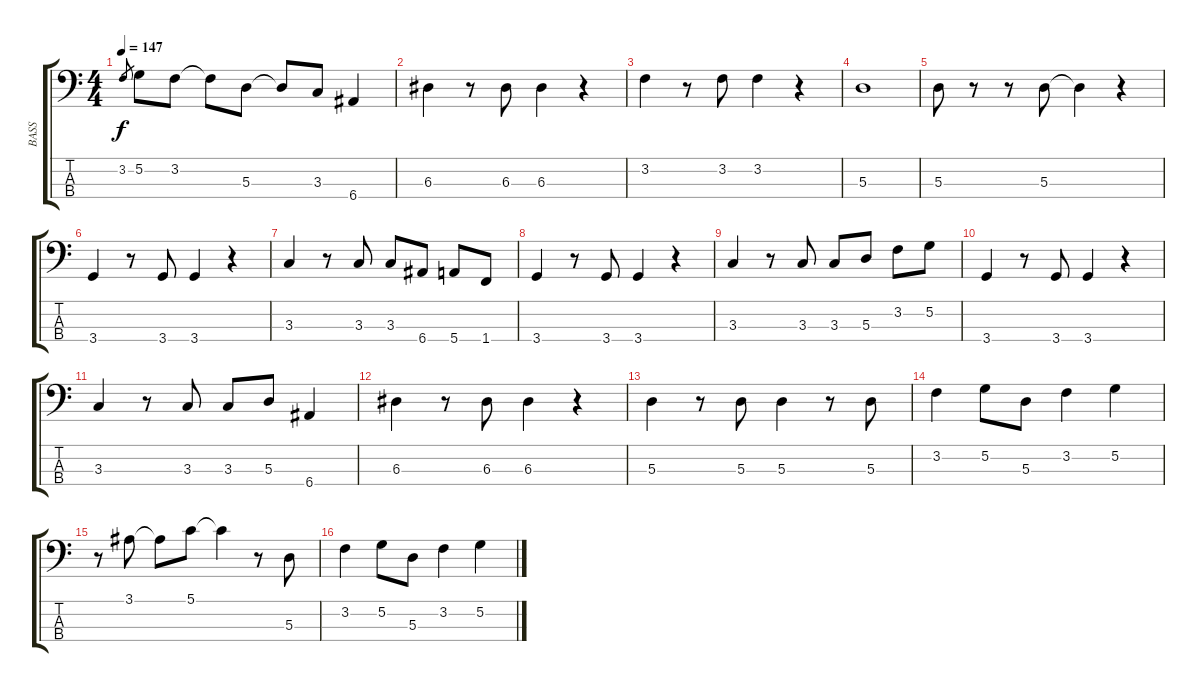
\track ("BASS" "BASS") {instrument electricbassfinger}
\staff {score tabs}
\tuning (G2 D2 A1 E1) {hide}
\ts (4 4)
\tempo 147
\clef f4
\ks c
3.2.8{gr dy f} 5.2.8 3.2.8 3.2{t}.8 5.3.8 5.3{t}.8 3.3.8 6.4.4 |
6.3.4 r.8 6.3.8 6.3.4 r.4 |
3.2.4 r.8 3.2.8 3.2.4 r.4 |
5.3.1 |
5.3.8 r.8 r.8 5.3.8 5.3{t}.4 r.4 |
3.4.4 r.8 3.4.8 3.4.4 r.4 |
3.3.4 r.8 3.3.8 3.3.8 6.4.8 5.4.8 1.4.8 |
3.4.4 r.8 3.4.8 3.4.4 r.4 |
3.3.4 r.8 3.3.8 3.3.8 5.3.8 3.2.8 5.2.8 |
3.4.4 r.8 3.4.8 3.4.4 r.4 |
3.3.4 r.8 3.3.8 3.3.8 5.3.8 6.4.4 |
6.3.4 r.8 6.3.8 6.3.4 r.4 |
5.3.4 r.8 5.3.8 5.3.4 r.8 5.3.8 |
3.2.4 5.2.8 5.3.8 3.2.4 5.2.4 |
r.8 3.1.8 3.1{t}.8 5.1.8 5.1{t}.4 r.8 5.3.8 |
3.2.4 5.2.8 5.3.8 3.2.4 5.2.4
